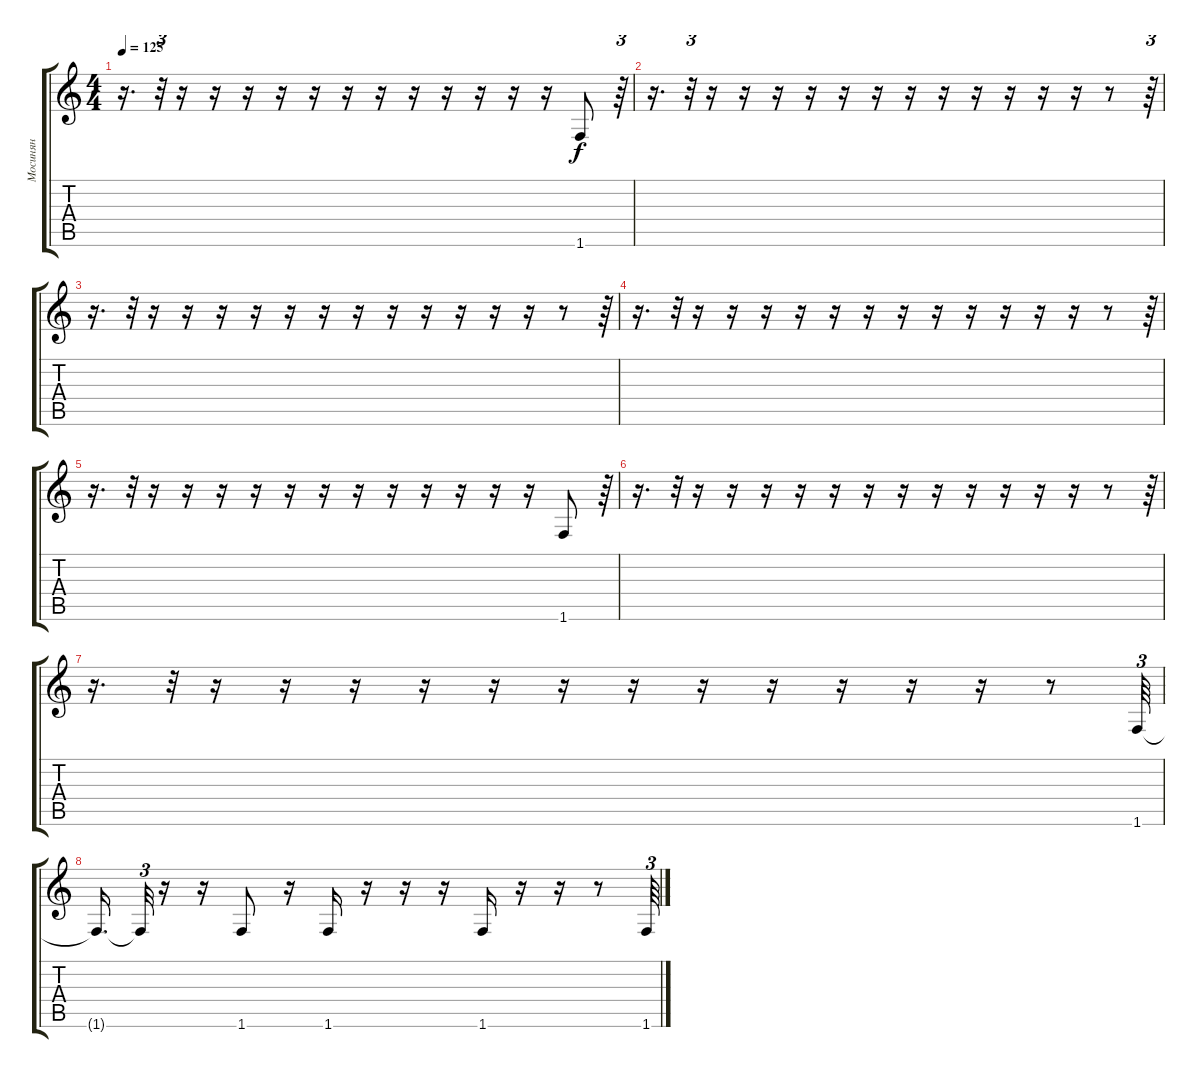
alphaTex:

\track ("Мосинян" "Мосинян") {instrument electricbasspick}
\staff {score tabs}
\tuning (E4 B3 G3 D3 A2 E2) {hide}
\ts (4 4)
\tempo 125
\clef g2
\ks c
r.16{d dy f} r.32{tu (3 2)} r.16 r.16 r.16 r.16 r.16 r.16 r.16 r.16 r.16 r.16 r.16 r.16 1.6.8 r.64{tu (3 2)} |
r.16{d} r.32{tu (3 2)} r.16 r.16 r.16 r.16 r.16 r.16 r.16 r.16 r.16 r.16 r.16 r.16 r.8 r.64{tu (3 2)} |
r.16{d} r.32{tu (3 2)} r.16 r.16 r.16 r.16 r.16 r.16 r.16 r.16 r.16 r.16 r.16 r.16 r.8 r.64{tu (3 2)} |
r.16{d} r.32{tu (3 2)} r.16 r.16 r.16 r.16 r.16 r.16 r.16 r.16 r.16 r.16 r.16 r.16 r.8 r.64{tu (3 2)} |
r.16{d} r.32{tu (3 2)} r.16 r.16 r.16 r.16 r.16 r.16 r.16 r.16 r.16 r.16 r.16 r.16 1.6.8 r.64{tu (3 2)} |
r.16{d} r.32{tu (3 2)} r.16 r.16 r.16 r.16 r.16 r.16 r.16 r.16 r.16 r.16 r.16 r.16 r.8 r.64{tu (3 2)} |
r.16{d} r.32{tu (3 2)} r.16 r.16 r.16 r.16 r.16 r.16 r.16 r.16 r.16 r.16 r.16 r.16 r.8 1.6.64{tu (3 2)} |
1.6{t}.16{d} 1.6{t}.32{tu (3 2)} r.16 r.16 1.6.8 r.16 1.6.16 r.16 r.16 r.16 1.6.16 r.16 r.16 r.8 1.6.64{tu (3 2)}
